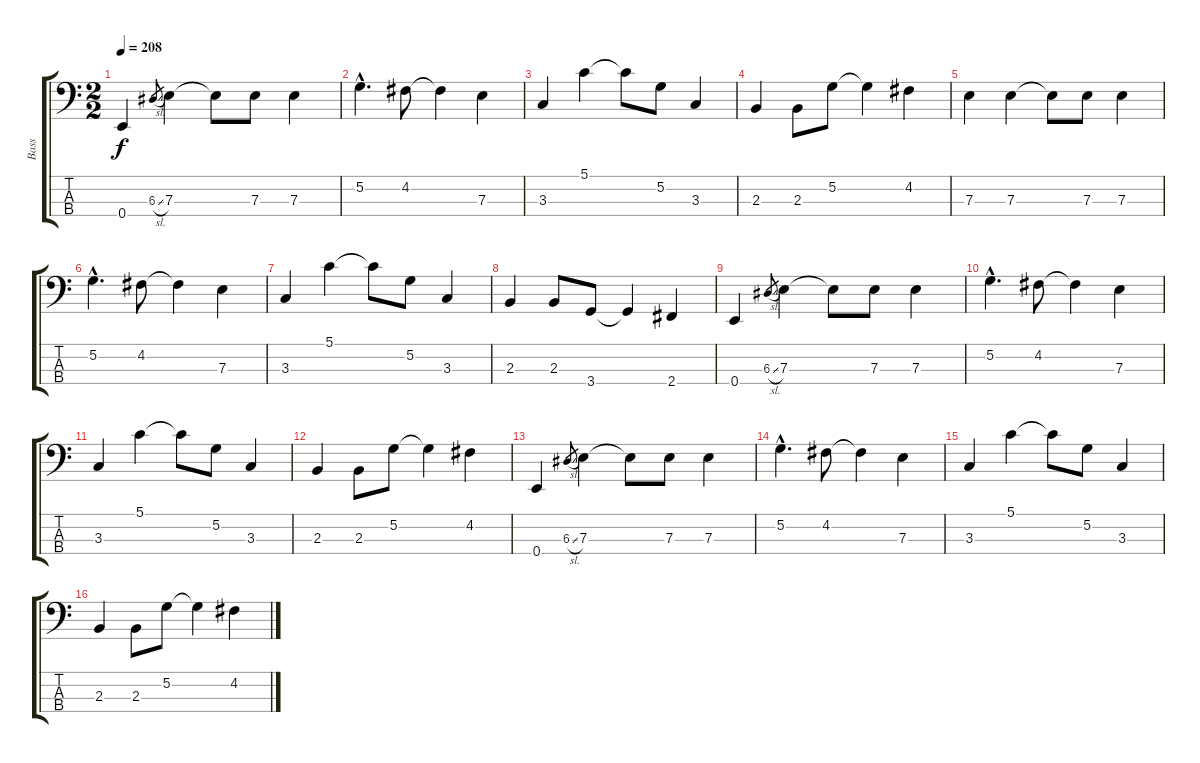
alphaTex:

\track ("Bass" "Bass") {instrument acousticbass}
\staff {score tabs}
\tuning (G2 D2 A1 E1) {hide}
\ts (2 2)
\tempo 208
\clef f4
\ks c
0.4.4{dy f} 6.3{sl}.8{gr} 7.3.4 7.3{t}.8 7.3.8 7.3.4 |
5.2{hac}.4{d} 4.2.8 4.2{t}.4 7.3.4 |
3.3.4 5.1.4 5.1{t}.8 5.2.8 3.3.4 |
2.3.4 2.3.8 5.2.8 5.2{t}.4 4.2.4 |
7.3.4 7.3.4 7.3{t}.8 7.3.8 7.3.4 |
5.2{hac}.4{d} 4.2.8 4.2{t}.4 7.3.4 |
3.3.4 5.1.4 5.1{t}.8 5.2.8 3.3.4 |
2.3.4 2.3.8 3.4.8 3.4{t}.4 2.4.4 |
0.4.4 6.3{sl}.8{gr} 7.3.4 7.3{t}.8 7.3.8 7.3.4 |
5.2{hac}.4{d} 4.2.8 4.2{t}.4 7.3.4 |
3.3.4 5.1.4 5.1{t}.8 5.2.8 3.3.4 |
2.3.4 2.3.8 5.2.8 5.2{t}.4 4.2.4 |
0.4.4 6.3{sl}.8{gr} 7.3.4 7.3{t}.8 7.3.8 7.3.4 |
5.2{hac}.4{d} 4.2.8 4.2{t}.4 7.3.4 |
3.3.4 5.1.4 5.1{t}.8 5.2.8 3.3.4 |
2.3.4 2.3.8 5.2.8 5.2{t}.4 4.2.4
